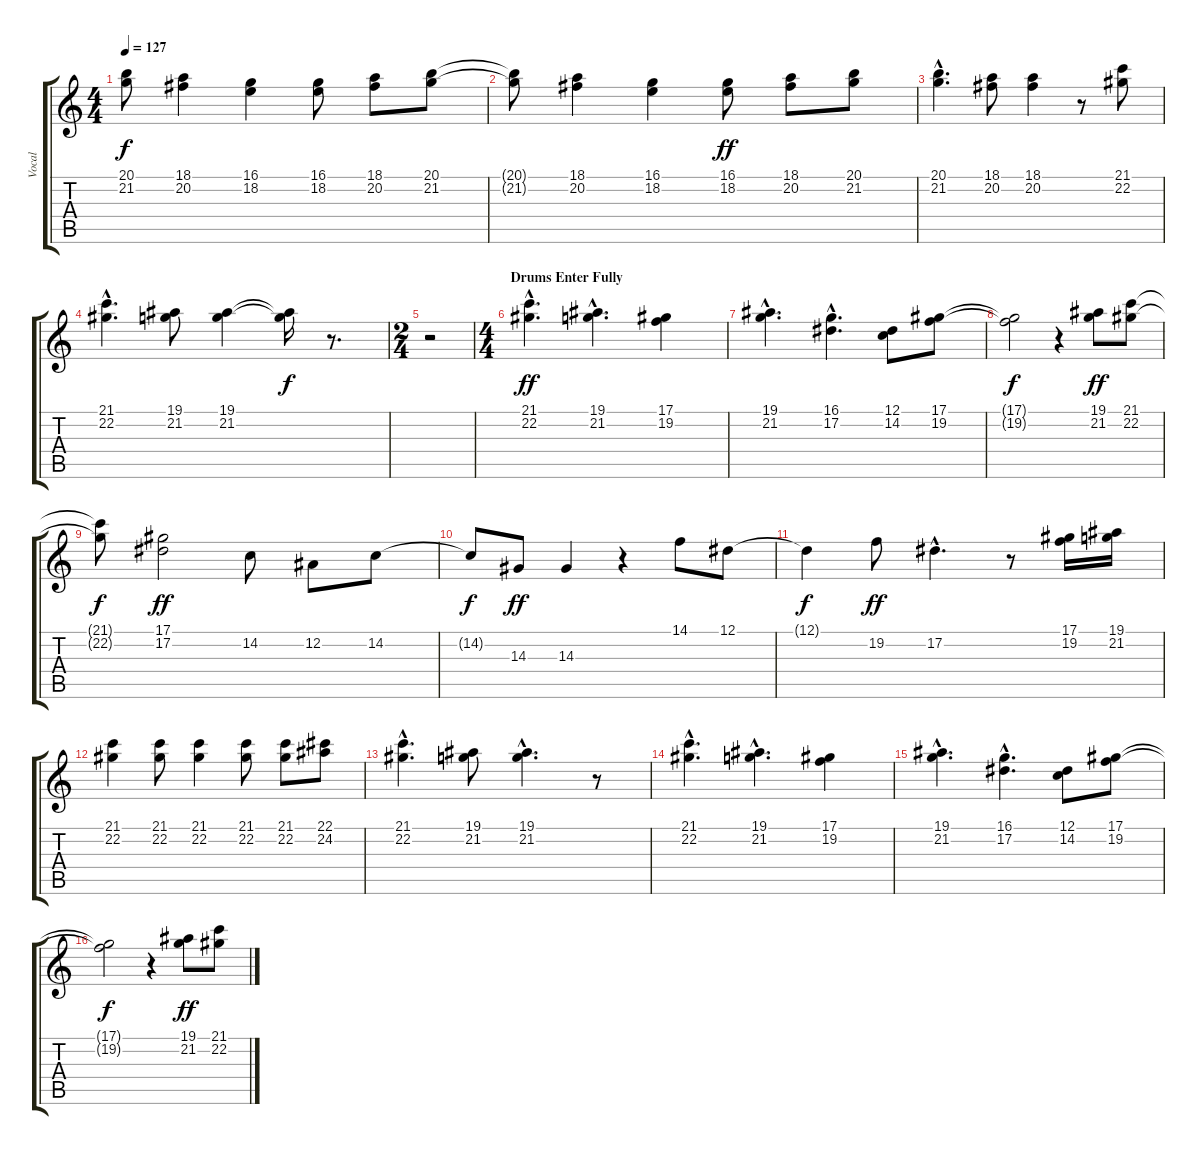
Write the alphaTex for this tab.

\track ("Vocal" "Vocal") {instrument lead1square}
\staff {score tabs}
\tuning (Eb4 Bb3 Gb3 Db3 Ab2 Eb2) {hide}
\ts (4 4)
\tempo 127
\clef g2
\ks c
(20.1{t} 21.2{t}).8{dy f} (18.1 20.2).4 (16.1 18.2).4 (16.1 18.2).8 (18.1 20.2).8 (20.1 21.2).8 |
(20.1{t} 21.2{t}).8 (18.1 20.2).4 (16.1 18.2).4 (16.1 18.2).8{dy ff} (18.1 20.2).8 (20.1 21.2).8 |
(20.1{hac} 21.2{hac}).4{d} (18.1 20.2).8 (18.1 20.2).4 r.8 (21.1 22.2).8 |
(21.1{hac} 22.2{hac}).4{d} (19.1 21.2).8 (19.1 21.2).4 (19.1{t} 21.2{t}).16{dy f} r.8{d} |
\ts (2 4)
r.2 |
\ts (4 4)
\section ("" "Drums Enter Fully")
(21.1{hac} 22.2{hac}).4{d dy ff} (19.1{hac} 21.2{hac}).4{d} (17.1 19.2).4 |
(19.1{hac} 21.2{hac}).4{d} (16.1{hac} 17.2{hac}).4{d} (12.1 14.2).8 (17.1 19.2).8 |
(17.1{t} 19.2{t}).2{dy f} r.4 (19.1 21.2).8{dy ff} (21.1 22.2).8 |
(21.1{t} 22.2{t}).8{dy f} (17.1 17.2).2{dy ff} 14.2.8 12.2.8 14.2.8 |
14.2{t}.8{dy f} 14.3.8{dy ff} 14.3.4 r.4 14.1.8 12.1.8 |
12.1{t}.4{dy f} 19.2.8{dy ff} 17.2{hac}.4{d} r.8 (17.1 19.2).16 (19.1 21.2).16 |
(21.1 22.2).4 (21.1 22.2).8 (21.1 22.2).4 (21.1 22.2).8 (21.1 22.2).8 (22.1 24.2).8 |
(21.1{hac} 22.2{hac}).4{d} (19.1 21.2).8 (19.1{hac} 21.2{hac}).4{d} r.8 |
(21.1{hac} 22.2{hac}).4{d} (19.1{hac} 21.2{hac}).4{d} (17.1 19.2).4 |
(19.1{hac} 21.2{hac}).4{d} (16.1{hac} 17.2{hac}).4{d} (12.1 14.2).8 (17.1 19.2).8 |
(17.1{t} 19.2{t}).2{dy f} r.4 (19.1 21.2).8{dy ff} (21.1 22.2).8
